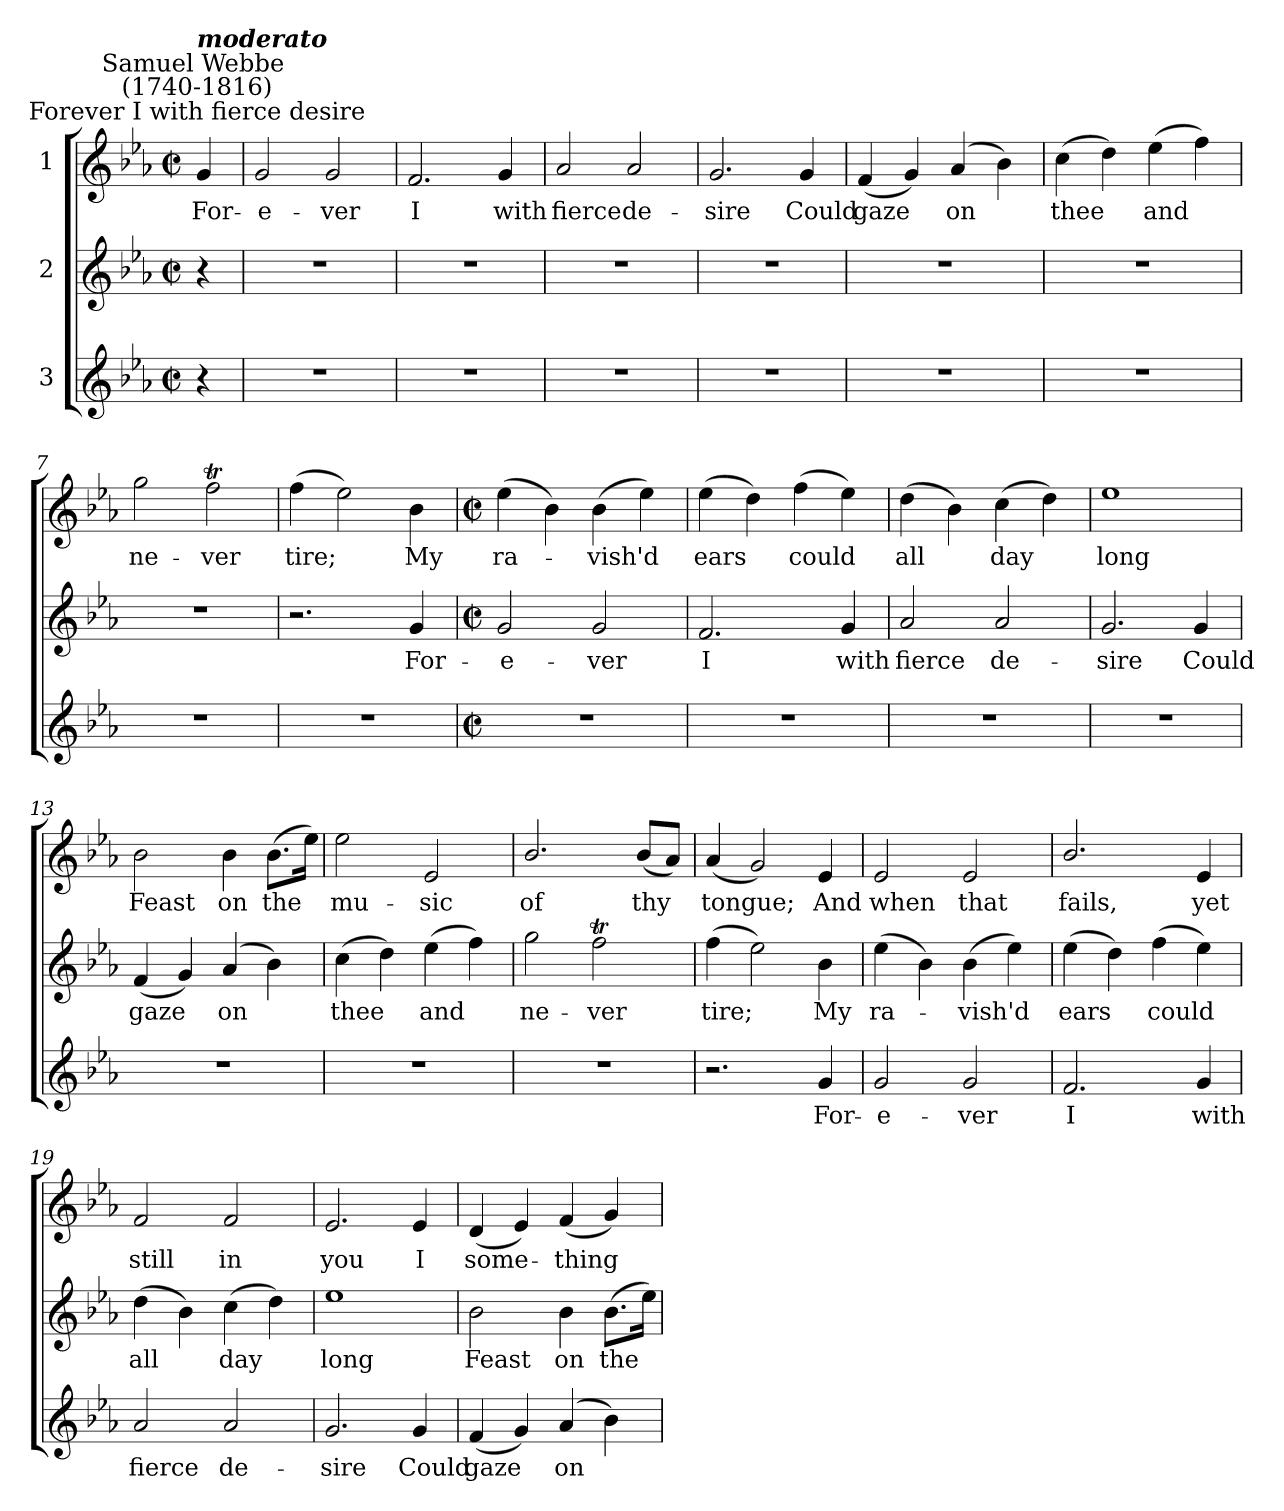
**kern	**text	**kern	**text	**kern	**text
*part3	*part3	*part2	*part2	*part1	*part1
*staff3	*staff3	*staff2	*staff2	*staff1	*staff1
*I"3	*	*I"2	*	*I"1	*
*clefG2	*	*clefG2	*	*clefG2	*
*k[b-e-a-]	*	*k[b-e-a-]	*	*k[b-e-a-]	*
*E-:	*	*E-:	*	*E-:	*
*M2/2	*	*M2/2	*	*M2/2	*
*met(c|)	*	*met(c|)	*	*met(c|)	*
=	=	=	=	=	=
!	!	!	!	!LO:TX:a:cj:t=Forever I with fierce desire	!
!	!	!	!	!LO:TX:a:cj:t=Samuel Webbe \n(1740-1816)	!
!	!	!	!	!LO:TX:a:Bi:t=moderato	!
!	!	!	!	!	!LO:LY:b
4r	.	4r	.	4g	For-
=1	=1	=1	=1	=1	=1
!	!	!	!	!	!LO:LY:b
1r	.	1r	.	2g	-e-
!	!	!	!	!	!LO:LY:b
.	.	.	.	2g	-ver
=2	=2	=2	=2	=2	=2
!	!	!	!	!	!LO:LY:b
1r	.	1r	.	2.f	I
!	!	!	!	!	!LO:LY:b
.	.	.	.	4g	with
=3	=3	=3	=3	=3	=3
!	!	!	!	!	!LO:LY:b
1r	.	1r	.	2a-	fierce
!	!	!	!	!	!LO:LY:b
.	.	.	.	2a-	de-
=4	=4	=4	=4	=4	=4
!	!	!	!	!	!LO:LY:b
1r	.	1r	.	2.g	-sire
!	!	!	!	!	!LO:LY:b
.	.	.	.	4g	Could
=5	=5	=5	=5	=5	=5
!	!	!	!	!	!LO:LY:b
1r	.	1r	.	(<4f	gaze
.	.	.	.	4g)	.
!	!	!	!	!	!LO:LY:b
.	.	.	.	(<4a-	on
.	.	.	.	4b-)	.
=6	=6	=6	=6	=6	=6
!	!	!	!	!	!LO:LY:b
1r	.	1r	.	(>4cc	thee
.	.	.	.	4dd)	.
!	!	!	!	!	!LO:LY:b
.	.	.	.	(>4ee-	and
.	.	.	.	4ff)	.
=7	=7	=7	=7	=7	=7
!	!	!	!	!	!LO:LY:b
1r	.	1r	.	2gg	ne-
!	!	!	!	!	!LO:LY:b
.	.	.	.	2ffT	-ver
=8	=8	=8	=8	=8	=8
!	!	!	!	!	!LO:LY:b
1r	.	2.r	.	(>4ff	tire;
.	.	.	.	2ee-)	.
!	!	!	!LO:LY:b	!	!LO:LY:b
.	.	4g	For-	4b-	My
!!LO:LB:g=z
=9	=9	=9	=9	=9	=9
*M2/2	*	*M2/2	*	*M2/2	*
*met(c|)	*	*met(c|)	*	*met(c|)	*
!	!	!	!LO:LY:b	!	!LO:LY:b
1r	.	2g	-e-	(>4ee-	ra-
.	.	.	.	4b-)	.
!	!	!	!LO:LY:b	!	!LO:LY:b
.	.	2g	-ver	(>4b-	vish'd
.	.	.	.	4ee-)	.
=10	=10	=10	=10	=10	=10
!	!	!	!LO:LY:b	!	!LO:LY:b
1r	.	2.f	I	(>4ee-	ears
.	.	.	.	4dd)	.
!	!	!	!	!	!LO:LY:b
.	.	.	.	(>4ff	could
!	!	!	!LO:LY:b	!	!
.	.	4g	with	4ee-)	.
=11	=11	=11	=11	=11	=11
!	!	!	!LO:LY:b	!	!LO:LY:b
1r	.	2a-	fierce	(>4dd	all
.	.	.	.	4b-)	.
!	!	!	!LO:LY:b	!	!LO:LY:b
.	.	2a-	de-	(>4cc	day
.	.	.	.	4dd)	.
=12	=12	=12	=12	=12	=12
!	!	!	!LO:LY:b	!	!LO:LY:b
1r	.	2.g	-sire	1ee-	long
!	!	!	!LO:LY:b	!	!
.	.	4g	Could	.	.
=13	=13	=13	=13	=13	=13
!	!	!	!LO:LY:b	!	!LO:LY:b
1r	.	(<4f	gaze	2b-	Feast
.	.	4g)	.	.	.
!	!	!	!LO:LY:b	!	!LO:LY:b
.	.	(<4a-	on	4b-	on
!	!	!	!	!	!LO:LY:b
.	.	4b-)	.	(>8.b-L	the
.	.	.	.	16ee-J)	.
=14	=14	=14	=14	=14	=14
!	!	!	!LO:LY:b	!	!LO:LY:b
1r	.	(>4cc	thee	2ee-	mu-
.	.	4dd)	.	.	.
!	!	!	!LO:LY:b	!	!LO:LY:b
.	.	(>4ee-	and	2e-	-sic
.	.	4ff)	.	.	.
=15	=15	=15	=15	=15	=15
!	!	!	!LO:LY:b	!	!LO:LY:b
1r	.	2gg	ne-	2.b-/	of
!	!	!	!LO:LY:b	!	!
.	.	2ffT	-ver	.	.
!	!	!	!	!	!LO:LY:b
.	.	.	.	(<8b-/L	thy
.	.	.	.	8a-J)	.
!!LO:LB:g=z
=16	=16	=16	=16	=16	=16
!	!	!	!LO:LY:b	!	!LO:LY:b
2.r	.	(>4ff	tire;	(<4a-	tongue;
.	.	2ee-)	.	2g)	.
!	!LO:LY:b	!	!LO:LY:b	!	!LO:LY:b
4g	For-	4b-	My	4e-	And
=17	=17	=17	=17	=17	=17
!	!LO:LY:b	!	!LO:LY:b	!	!LO:LY:b
2g	-e-	(>4ee-	ra-	2e-	when
.	.	4b-)	.	.	.
!	!LO:LY:b	!	!LO:LY:b	!	!LO:LY:b
2g	-ver	(>4b-	vish'd	2e-	that
.	.	4ee-)	.	.	.
=18	=18	=18	=18	=18	=18
!	!LO:LY:b	!	!LO:LY:b	!	!LO:LY:b
2.f	I	(>4ee-	ears	2.b-/	fails,
.	.	4dd)	.	.	.
!	!	!	!LO:LY:b	!	!
.	.	(>4ff	could	.	.
!	!LO:LY:b	!	!	!	!LO:LY:b
4g	with	4ee-)	.	4e-	yet
=19	=19	=19	=19	=19	=19
!	!LO:LY:b	!	!LO:LY:b	!	!LO:LY:b
2a-	fierce	(>4dd	all	2f	still
.	.	4b-)	.	.	.
!	!LO:LY:b	!	!LO:LY:b	!	!LO:LY:b
2a-	de-	(>4cc	day	2f	in
.	.	4dd)	.	.	.
=20	=20	=20	=20	=20	=20
!	!LO:LY:b	!	!LO:LY:b	!	!LO:LY:b
2.g	-sire	1ee-	long	2.e-	you
!	!LO:LY:b	!	!	!	!LO:LY:b
4g	Could	.	.	4e-	I
=21	=21	=21	=21	=21	=21
!	!LO:LY:b	!	!LO:LY:b	!	!LO:LY:b
(<4f	gaze	2b-	Feast	(<4d	some-
4g)	.	.	.	4e-)	.
!	!LO:LY:b	!	!LO:LY:b	!	!LO:LY:b
(<4a-	on	4b-	on	(<4f	thing
!	!	!	!LO:LY:b	!	!
4b-)	.	(>8.b-L	the	4g)	.
.	.	16ee-J)	.	.	.
=	=	=	=	=	=
*-	*-	*-	*-	*-	*-
